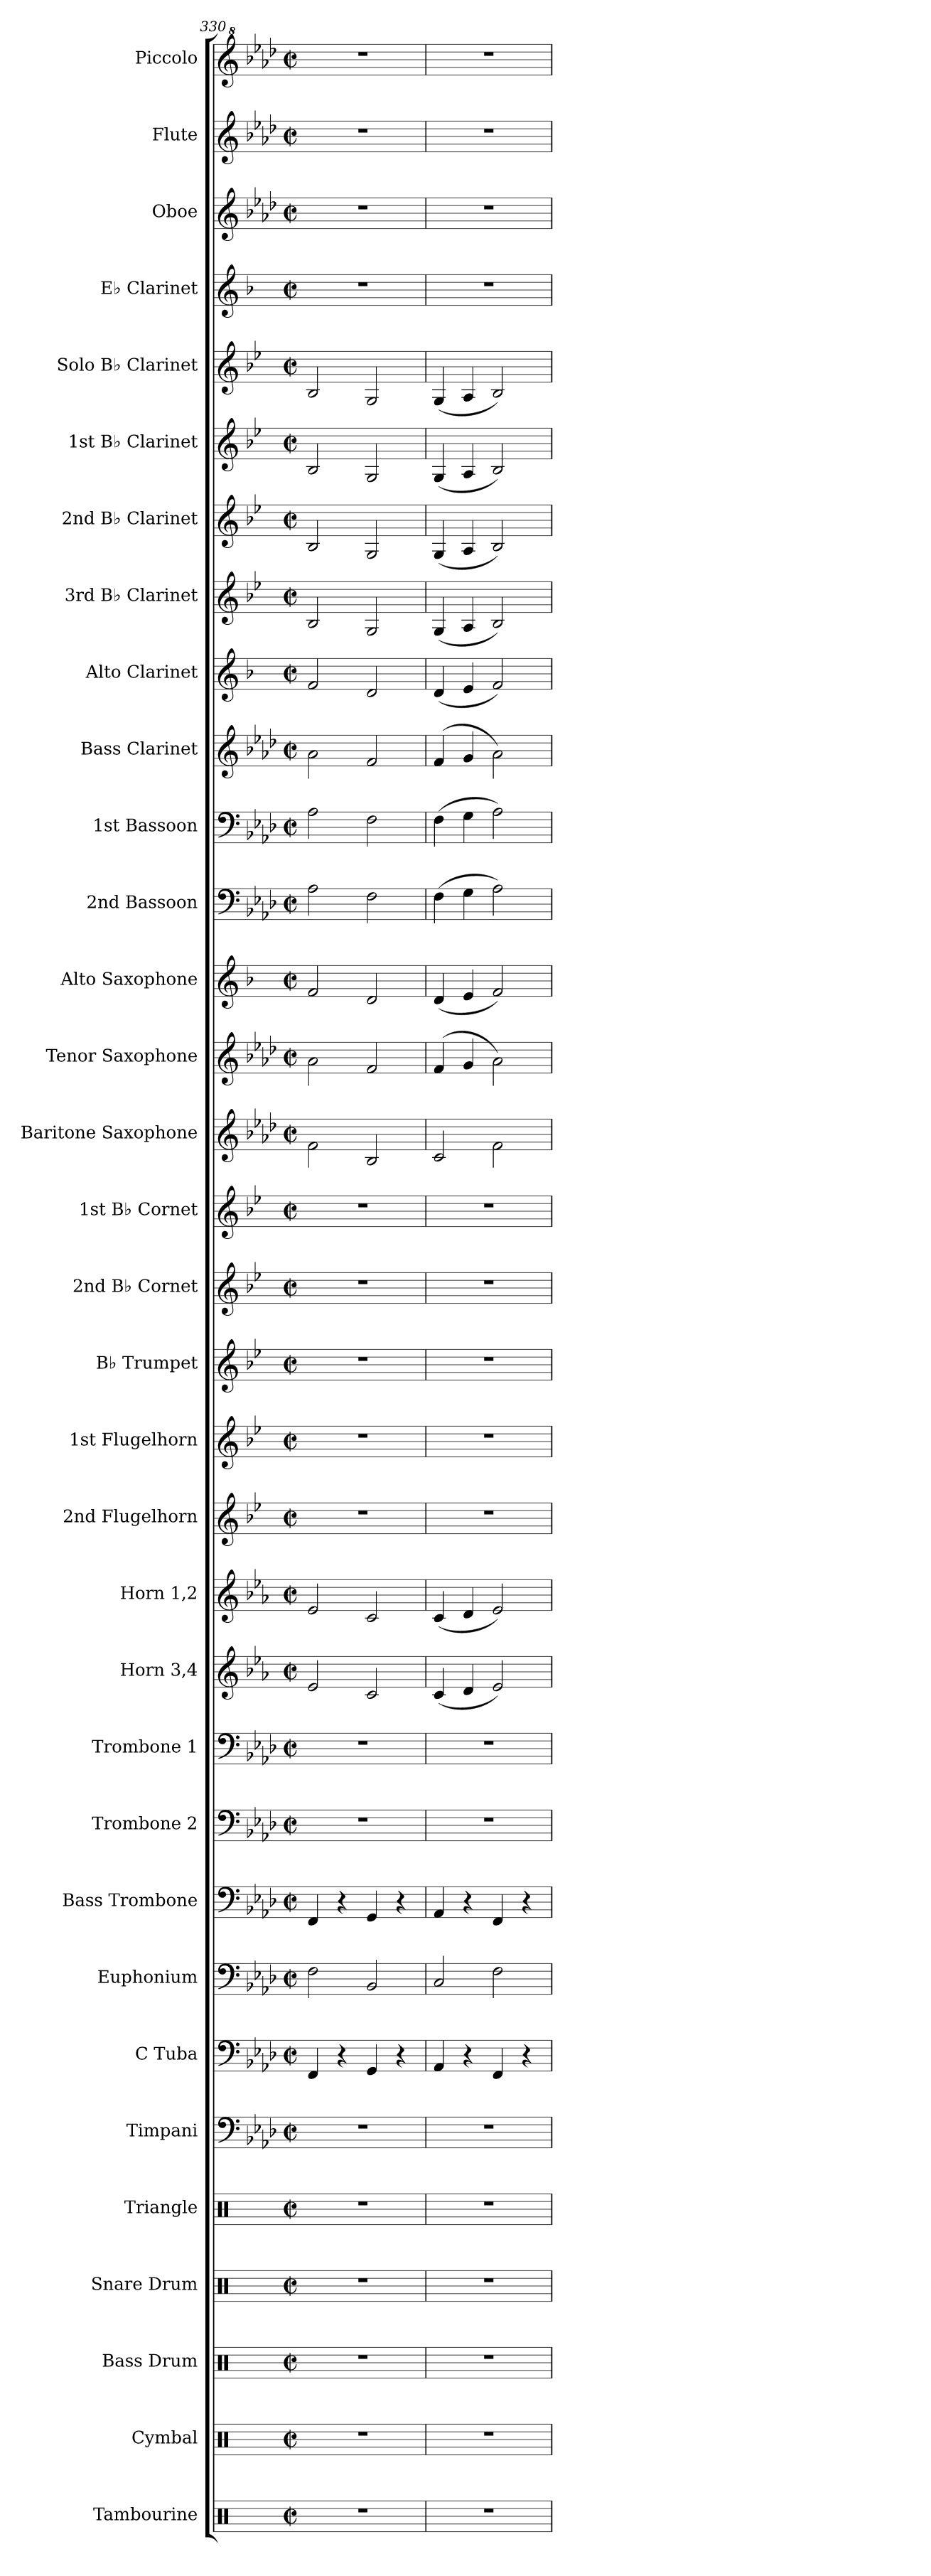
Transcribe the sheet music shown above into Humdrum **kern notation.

**kern	**kern	**kern	**kern	**kern	**kern	**kern	**kern	**kern	**kern	**kern	**kern	**kern	**kern	**kern	**kern	**kern	**kern	**kern	**kern	**kern	**kern	**kern	**kern	**kern	**kern	**kern	**kern	**kern	**kern	**kern	**kern	**kern
*part33	*part32	*part31	*part30	*part29	*part28	*part27	*part26	*part25	*part24	*part23	*part22	*part21	*part20	*part19	*part18	*part17	*part16	*part15	*part14	*part13	*part12	*part11	*part10	*part9	*part8	*part7	*part6	*part5	*part4	*part3	*part2	*part1
*staff33	*staff32	*staff31	*staff30	*staff29	*staff28	*staff27	*staff26	*staff25	*staff24	*staff23	*staff22	*staff21	*staff20	*staff19	*staff18	*staff17	*staff16	*staff15	*staff14	*staff13	*staff12	*staff11	*staff10	*staff9	*staff8	*staff7	*staff6	*staff5	*staff4	*staff3	*staff2	*staff1
*I"Tambourine	*I"Cymbal	*I"Bass Drum	*I"Snare Drum	*I"Triangle	*I"Timpani	*I"C Tuba	*I"Euphonium	*I"Bass Trombone	*I"Trombone 2	*I"Trombone 1	*I"Horn 3,4	*I"Horn 1,2	*I"2nd Flugelhorn	*I"1st Flugelhorn	*I"B♭ Trumpet	*I"2nd B♭ Cornet	*I"1st B♭ Cornet	*I"Baritone Saxophone	*I"Tenor Saxophone	*I"Alto Saxophone	*I"2nd Bassoon	*I"1st Bassoon	*I"Bass Clarinet	*I"Alto Clarinet	*I"3rd B♭ Clarinet	*I"2nd B♭ Clarinet	*I"1st B♭ Clarinet	*I"Solo B♭ Clarinet	*I"E♭ Clarinet	*I"Oboe	*I"Flute	*I"Piccolo
*I'Tamb.	*I'Cym.	*I'B. Dr.	*I'Sn. Dr.	*I'Trgl.	*I'Timp.	*I'C Tu.	*I'Eu.	*I'B. Trb.	*I'Trb. 2	*I'Trb. 1	*I'Hn. 3,4	*I'Hn. 1,2	*I'2nd Flghn.	*I'1st Flghn.	*I'B♭ Tpt.	*I'2nd B♭ Cnt.	*I'1st B♭ Cnt.	*I'Bar. Sax.	*I'T. Sax.	*I'A. Sax.	*I'2nd Bsn.	*I'1st Bsn.	*I'B. Cl.	*I'A. Cl.	*I'3rd B♭ Cl.	*I'2nd B♭ Cl.	*I'1st B♭ Cl.	*I'Solo B♭ Cl.	*I'E♭ Cl.	*I'Ob.	*I'Fl.	*I'Picc.
*clefX	*clefX	*clefX	*clefX	*clefX	*clefF4	*clefF4	*clefF4	*clefF4	*clefF4	*clefF4	*clefG2	*clefG2	*clefG2	*clefG2	*clefG2	*clefG2	*clefG2	*clefG2	*clefG2	*clefG2	*clefF4	*clefF4	*clefG2	*clefG2	*clefG2	*clefG2	*clefG2	*clefG2	*clefG2	*clefG2	*clefG2	*clefG^2
*	*	*	*	*	*	*	*	*	*	*	*ITrd4c7	*ITrd4c7	*ITrd1c2	*ITrd1c2	*ITrd1c2	*ITrd1c2	*ITrd1c2	*ITrd12c21	*ITrd8c14	*ITrd5c9	*	*	*ITrd8c14	*ITrd5c9	*ITrd1c2	*ITrd1c2	*ITrd1c2	*ITrd1c2	*ITrd-2c-3	*	*	*ITrd-7c-12
*k[]	*k[]	*k[]	*k[]	*k[]	*k[b-e-a-d-]	*k[b-e-a-d-]	*k[b-e-a-d-]	*k[b-e-a-d-]	*k[b-e-a-d-]	*k[b-e-a-d-]	*k[b-e-a-d-]	*k[b-e-a-d-]	*k[b-e-a-d-]	*k[b-e-a-d-]	*k[b-e-a-d-]	*k[b-e-a-d-]	*k[b-e-a-d-]	*k[b-e-a-d-]	*k[b-e-a-d-]	*k[b-e-a-d-]	*k[b-e-a-d-]	*k[b-e-a-d-]	*k[b-e-a-d-]	*k[b-e-a-d-]	*k[b-e-a-d-]	*k[b-e-a-d-]	*k[b-e-a-d-]	*k[b-e-a-d-]	*k[b-e-a-d-]	*k[b-e-a-d-]	*k[b-e-a-d-]	*k[b-e-a-d-]
*C:	*C:	*C:	*C:	*C:	*A-:	*A-:	*A-:	*A-:	*A-:	*A-:	*A-:	*A-:	*A-:	*A-:	*A-:	*A-:	*A-:	*A-:	*A-:	*A-:	*A-:	*A-:	*A-:	*A-:	*A-:	*A-:	*A-:	*A-:	*A-:	*A-:	*A-:	*A-:
*M2/2	*M2/2	*M2/2	*M2/2	*M2/2	*M2/2	*M2/2	*M2/2	*M2/2	*M2/2	*M2/2	*M2/2	*M2/2	*M2/2	*M2/2	*M2/2	*M2/2	*M2/2	*M2/2	*M2/2	*M2/2	*M2/2	*M2/2	*M2/2	*M2/2	*M2/2	*M2/2	*M2/2	*M2/2	*M2/2	*M2/2	*M2/2	*M2/2
*met(c|)	*met(c|)	*met(c|)	*met(c|)	*met(c|)	*met(c|)	*met(c|)	*met(c|)	*met(c|)	*met(c|)	*met(c|)	*met(c|)	*met(c|)	*met(c|)	*met(c|)	*met(c|)	*met(c|)	*met(c|)	*met(c|)	*met(c|)	*met(c|)	*met(c|)	*met(c|)	*met(c|)	*met(c|)	*met(c|)	*met(c|)	*met(c|)	*met(c|)	*met(c|)	*met(c|)	*met(c|)	*met(c|)
=330	=330	=330	=330	=330	=330	=330	=330	=330	=330	=330	=330	=330	=330	=330	=330	=330	=330	=330	=330	=330	=330	=330	=330	=330	=330	=330	=330	=330	=330	=330	=330	=330
1r	1r	1r	1r	1r	1r	4FF/	2F\	4FF/	1r	1r	2A-/	2A-/	1r	1r	1r	1r	1r	2F\	2A-\	2A-/	2A-\	2A-\	2A-\	2A-/	2A-/	2A-/	2A-/	2A-/	1r	1r	1r	1r
.	.	.	.	.	.	4r	.	4r	.	.	.	.	.	.	.	.	.	.	.	.	.	.	.	.	.	.	.	.	.	.	.	.
.	.	.	.	.	.	4GG/	2BB-/	4GG/	.	.	2F/	2F/	.	.	.	.	.	2BB-/	2F/	2F/	2F\	2F\	2F/	2F/	2F/	2F/	2F/	2F/	.	.	.	.
.	.	.	.	.	.	4r	.	4r	.	.	.	.	.	.	.	.	.	.	.	.	.	.	.	.	.	.	.	.	.	.	.	.
=331	=331	=331	=331	=331	=331	=331	=331	=331	=331	=331	=331	=331	=331	=331	=331	=331	=331	=331	=331	=331	=331	=331	=331	=331	=331	=331	=331	=331	=331	=331	=331	=331
1r	1r	1r	1r	1r	1r	4AA-/	2C/	4AA-/	1r	1r	(4F/	(4F/	1r	1r	1r	1r	1r	2C/	(4F/	(4F/	(4F\	(4F\	(4F/	(4F/	(4F/	(4F/	(4F/	(4F/	1r	1r	1r	1r
.	.	.	.	.	.	4r	.	4r	.	.	4G/	4G/	.	.	.	.	.	.	4G/	4G/	4G\	4G\	4G/	4G/	4G/	4G/	4G/	4G/	.	.	.	.
.	.	.	.	.	.	4FF/	2F\	4FF/	.	.	2A-/)	2A-/)	.	.	.	.	.	2F\	2A-\)	2A-/)	2A-\)	2A-\)	2A-\)	2A-/)	2A-/)	2A-/)	2A-/)	2A-/)	.	.	.	.
.	.	.	.	.	.	4r	.	4r	.	.	.	.	.	.	.	.	.	.	.	.	.	.	.	.	.	.	.	.	.	.	.	.
=	=	=	=	=	=	=	=	=	=	=	=	=	=	=	=	=	=	=	=	=	=	=	=	=	=	=	=	=	=	=	=	=
*-	*-	*-	*-	*-	*-	*-	*-	*-	*-	*-	*-	*-	*-	*-	*-	*-	*-	*-	*-	*-	*-	*-	*-	*-	*-	*-	*-	*-	*-	*-	*-	*-
